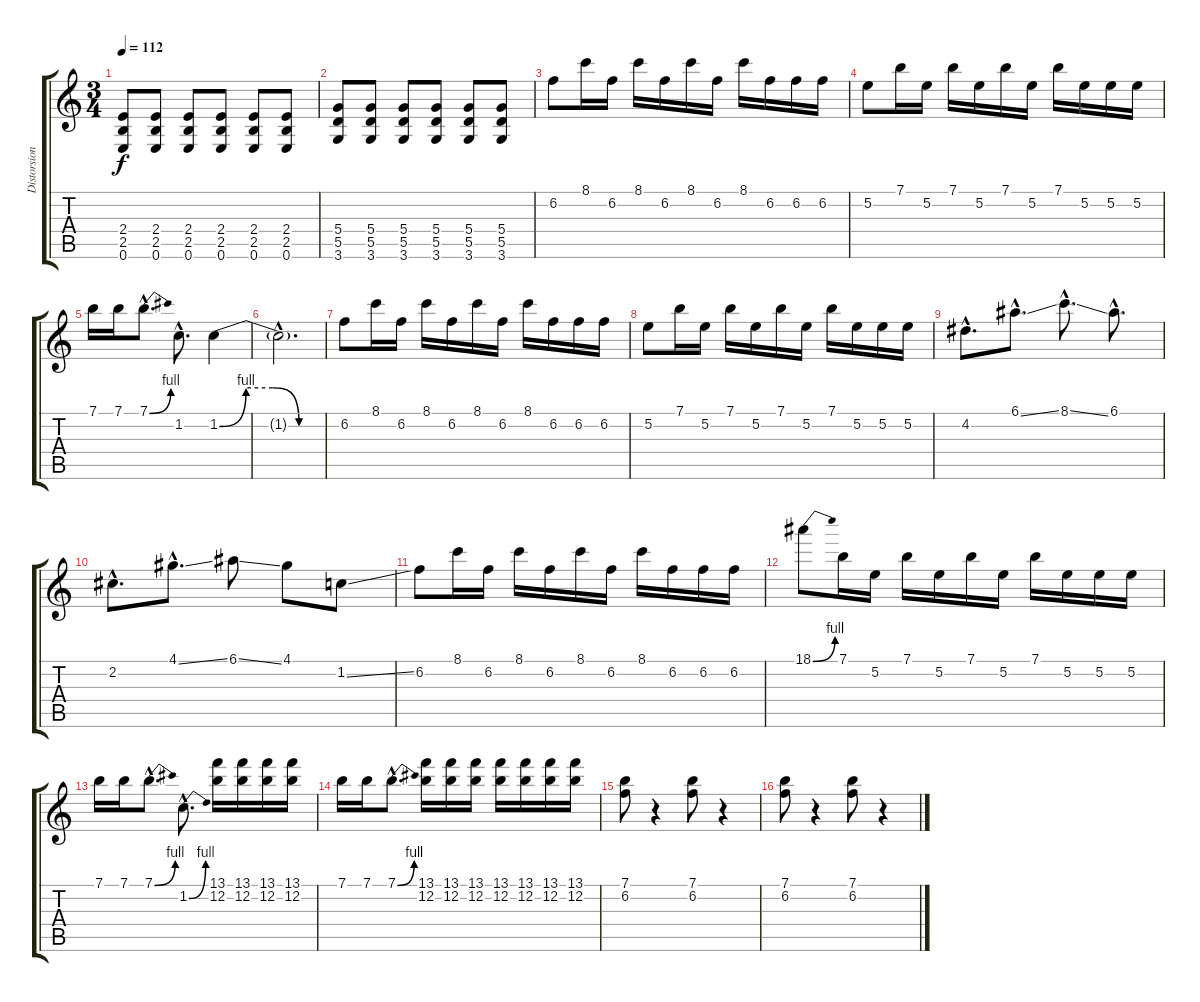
\track ("Distorsion Guitar 1" "Distorsion") {instrument overdrivenguitar}
\staff {score tabs}
\tuning (E4 B3 G3 D3 A2 E2) {hide}
\ts (3 4)
\tempo 112
\clef g2
\ks c
(2.4 2.5 0.6).8{dy f} (2.4 2.5 0.6).8 (2.4 2.5 0.6).8 (2.4 2.5 0.6).8 (2.4 2.5 0.6).8 (2.4 2.5 0.6).8 |
(5.4 5.5 3.6).8 (5.4 5.5 3.6).8 (5.4 5.5 3.6).8 (5.4 5.5 3.6).8 (5.4 5.5 3.6).8 (5.4 5.5 3.6).8 |
6.2.8 8.1.16 6.2.16 8.1.16 6.2.16 8.1.16 6.2.16 8.1.16 6.2.16 6.2.16 6.2.16 |
5.2.8 7.1.16 5.2.16 7.1.16 5.2.16 7.1.16 5.2.16 7.1.16 5.2.16 5.2.16 5.2.16 |
7.1.16 7.1.16 7.1{be (bend 0 0 60 4) hac}.8{d} 1.2{hac}.8{d} 1.2{be (custom 0 0 15 4 30 4 45 0 60 0)}.4 |
1.2{hac t}.2{d} |
6.2.8 8.1.16 6.2.16 8.1.16 6.2.16 8.1.16 6.2.16 8.1.16 6.2.16 6.2.16 6.2.16 |
5.2.8 7.1.16 5.2.16 7.1.16 5.2.16 7.1.16 5.2.16 7.1.16 5.2.16 5.2.16 5.2.16 |
4.2{hac}.8{d} 6.1{ss hac}.8{d} 8.1{ss hac}.8{d} 6.1{hac}.8{d} |
2.2{hac}.8{d} 4.1{ss hac}.8{d} 6.1{ss}.8 4.1.8 1.2{ss}.8 |
6.2.8 8.1.16 6.2.16 8.1.16 6.2.16 8.1.16 6.2.16 8.1.16 6.2.16 6.2.16 6.2.16 |
18.1{be (bend 0 0 60 4)}.8 7.1.16 5.2.16 7.1.16 5.2.16 7.1.16 5.2.16 7.1.16 5.2.16 5.2.16 5.2.16 |
7.1.16 7.1.16 7.1{be (bend 0 0 60 4) hac}.8{d} 1.2{be (bend 0 0 60 4) hac}.8{d} (13.1 12.2).16 (13.1 12.2).16 (13.1 12.2).16 (13.1 12.2).16 |
7.1.16 7.1.16 7.1{be (bend 0 0 60 4) hac}.8{d} (13.1 12.2).16 (13.1 12.2).16 (13.1 12.2).16 (13.1 12.2).16 (13.1 12.2).16 (13.1 12.2).16 (13.1 12.2).16 |
(7.1 6.2).8 r.4 (7.1 6.2).8 r.4 |
(7.1 6.2).8 r.4 (7.1 6.2).8 r.4
